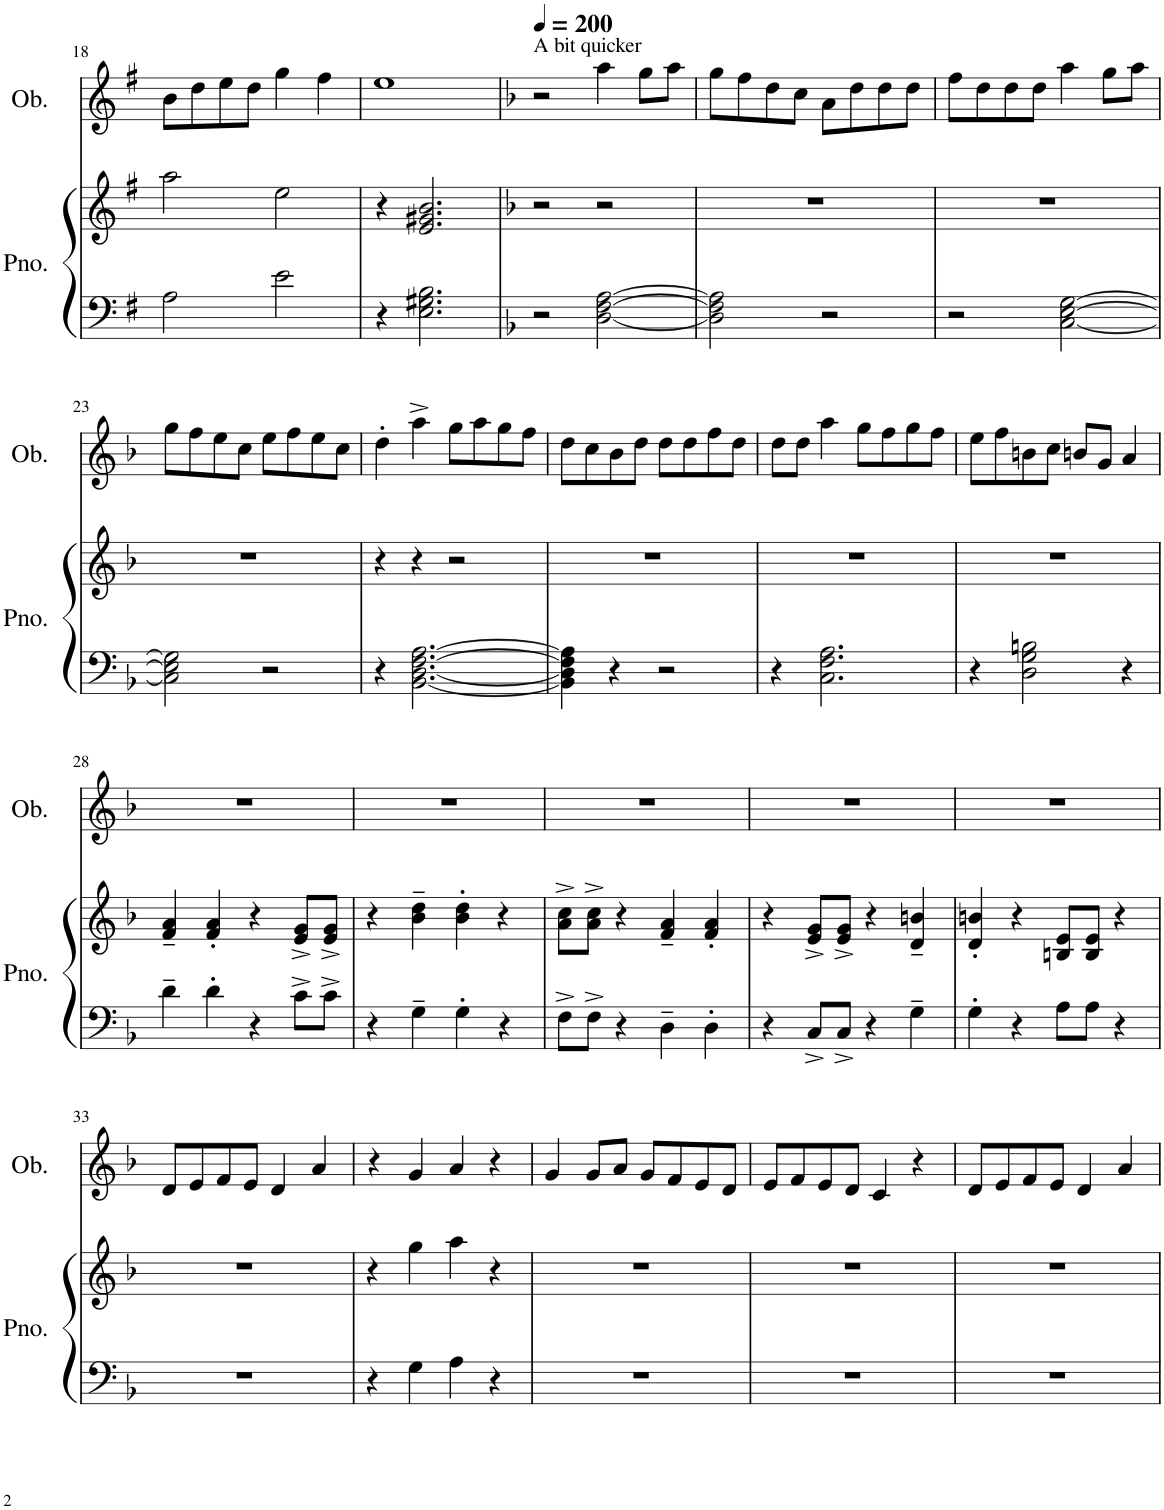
**kern	**kern	**kern
*part2	*part2	*part1
*staff3	*staff2	*staff1
*I"Piano	*	*I"Oboe
*I'Pno.	*	*I'Ob.
!!LO:PB:g=z
*clefF4	*clefG2	*clefG2
*k[f#]	*k[f#]	*k[f#]
*M4/4	*M4/4	*M4/4
=18	=18	=18
2A\	2aa\	8b\L
.	.	8dd\
.	.	8ee\
.	.	8dd\J
2e\	2ee\	4gg\
.	.	4ff#\
=19	=19	=19
4r	4r	1ee
2.E\ 2.G#X\ 2.B\	2.e/ 2.g#X/ 2.b/	.
=20	=20	=20
*k[b-]	*k[b-]	*k[b-]
*	*	*MM200
!	!	!LO:TX:a:t=A bit quicker
2r	2r	2r
[2D\ [2F\ [2A\	2r	4aa\
.	.	8gg\L
.	.	8aa\J
=21	=21	=21
2D\] 2F\] 2A\]	1r	8gg\L
.	.	8ff\
.	.	8dd\
.	.	8cc\J
2r	.	8a\L
.	.	8dd\
.	.	8dd\
.	.	8dd\J
=22	=22	=22
2r	1r	8ff\L
.	.	8dd\
.	.	8dd\
.	.	8dd\J
[2C\ [2E\ [2G\	.	4aa\
.	.	8gg\L
.	.	8aa\J
!!LO:LB:g=z
=23	=23	=23
2C\] 2E\] 2G\]	1r	8gg\L
.	.	8ff\
.	.	8ee\
.	.	8cc\J
2r	.	8ee\L
.	.	8ff\
.	.	8ee\
.	.	8cc\J
=24	=24	=24
4r	4r	4dd'\
[2.BB-\ [2.D\ [2.F\ [2.A\	4r	4aa^\
.	2r	8gg\L
.	.	8aa\
.	.	8gg\
.	.	8ff\J
=25	=25	=25
4BB-\] 4D\] 4F\] 4A\]	1r	8dd\L
.	.	8cc\
4r	.	8b-\
.	.	8dd\J
2r	.	8dd\L
.	.	8dd\
.	.	8ff\
.	.	8dd\J
=26	=26	=26
4r	1r	8dd\L
.	.	8dd\J
2.C\ 2.F\ 2.A\	.	4aa\
.	.	8gg\L
.	.	8ff\
.	.	8gg\
.	.	8ff\J
=27	=27	=27
4r	1r	8ee\L
.	.	8ff\
2D\ 2G\ 2Bn\	.	8bn\
.	.	8cc\J
.	.	8bn/L
.	.	8g/J
4r	.	4a/
!!LO:LB:g=z
=28	=28	=28
4d~\	4f/~ 4a/~	1r
4d'\	4f/' 4a/'	.
4r	4r	.
8c^\L	8e/^ 8g/^L	.
8c^\J	8e/^ 8g/^J	.
=29	=29	=29
4r	4r	1r
4G~\	4b-\~ 4dd\~	.
4G'\	4b-\' 4dd\'	.
4r	4r	.
=30	=30	=30
8F^\L	8a\^ 8cc\^L	1r
8F^\J	8a\^ 8cc\^J	.
4r	4r	.
4D~\	4f/~ 4a/~	.
4D'\	4f/' 4a/'	.
=31	=31	=31
4r	4r	1r
8C^/L	8e/^ 8g/^L	.
8C^/J	8e/^ 8g/^J	.
4r	4r	.
4G~\	4d/~ 4bn/~	.
=32	=32	=32
4G'\	4d/' 4bn/'	1r
4r	4r	.
8A\L	8Bn/ 8e/L	.
8A\J	8B/ 8e/J	.
4r	4r	.
!!LO:LB:g=z
=33	=33	=33
1r	1r	8d/L
.	.	8e/
.	.	8f/
.	.	8e/J
.	.	4d/
.	.	4a/
=34	=34	=34
4r	4r	4r
4G\	4gg\	4g/
4A\	4aa\	4a/
4r	4r	4r
=35	=35	=35
1r	1r	4g/
.	.	8g/L
.	.	8a/J
.	.	8g/L
.	.	8f/
.	.	8e/
.	.	8d/J
=36	=36	=36
1r	1r	8e/L
.	.	8f/
.	.	8e/
.	.	8d/J
.	.	4c/
.	.	4r
=37	=37	=37
1r	1r	8d/L
.	.	8e/
.	.	8f/
.	.	8e/J
.	.	4d/
.	.	4a/
=	=	=
*-	*-	*-
